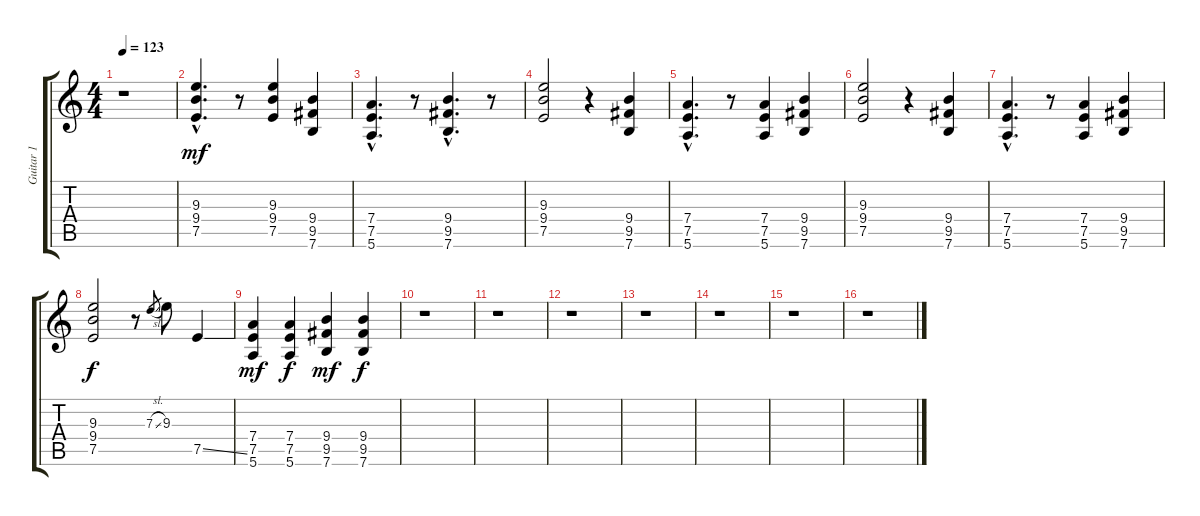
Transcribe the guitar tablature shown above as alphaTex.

\track ("Guitar 1" "Guitar 1") {instrument distortionguitar}
\staff {score tabs}
\tuning (E4 B3 G3 D3 A2 E2) {hide}
\ts (4 4)
\tempo 123
\clef g2
\ks c
r.1{dy mf instrument distortionguitar} |
(9.3{hac} 9.4{hac} 7.5{hac}).4{d} r.8 (9.3 9.4 7.5).4 (9.4 9.5 7.6).4 |
(7.4{hac} 7.5{hac} 5.6{hac}).4{d} r.8 (9.4{hac} 9.5{hac} 7.6{hac}).4{d} r.8 |
(9.3 9.4 7.5).2 r.4 (9.4 9.5 7.6).4 |
(7.4{hac} 7.5{hac} 5.6{hac}).4{d} r.8 (7.4 7.5 5.6).4 (9.4 9.5 7.6).4 |
(9.3 9.4 7.5).2 r.4 (9.4 9.5 7.6).4 |
(7.4{hac} 7.5{hac} 5.6{hac}).4{d} r.8 (7.4 7.5 5.6).4 (9.4 9.5 7.6).4 |
(9.3 9.4 7.5).2{dy f} r.8 7.3{sl}.8{gr} 9.3.8 7.5{ss}.4 |
(7.4 7.5 5.6).4{dy mf} (7.4 7.5 5.6).4{dy f} (9.4 9.5 7.6).4{dy mf} (9.4 9.5 7.6).4{dy f} |
r.1 |
r.1 |
r.1 |
r.1 |
r.1 |
r.1 |
r.1
